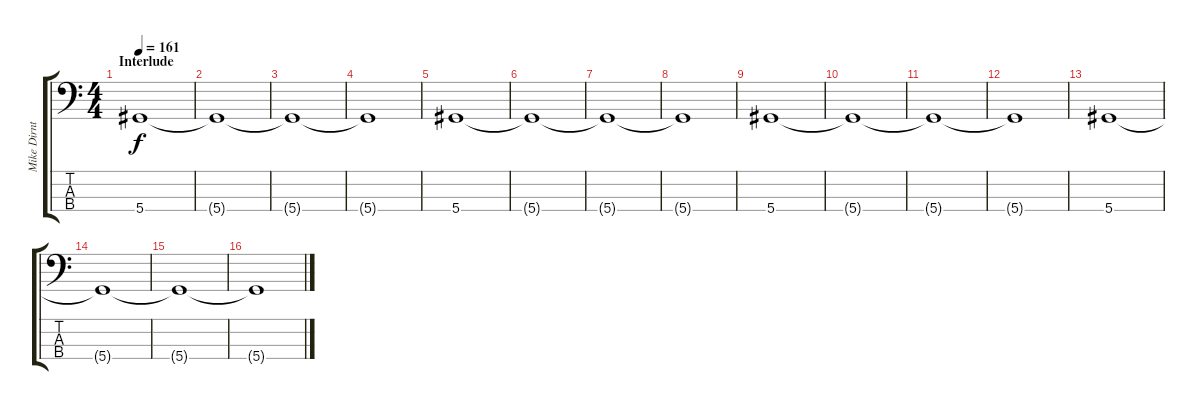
\track ("Mike Dirnt - Bass" "Mike Dirnt") {instrument electricbasspick}
\staff {score tabs}
\tuning (Gb2 Db2 Ab1 Eb1) {hide}
\ts (4 4)
\section ("" "Interlude")
\tempo 161
\clef f4
\ks c
5.4.1{dy f} |
5.4{t}.1 |
5.4{t}.1 |
5.4{t}.1 |
5.4.1 |
5.4{t}.1 |
5.4{t}.1 |
5.4{t}.1 |
5.4.1 |
5.4{t}.1 |
5.4{t}.1 |
5.4{t}.1 |
5.4.1 |
5.4{t}.1 |
5.4{t}.1 |
5.4{t}.1
